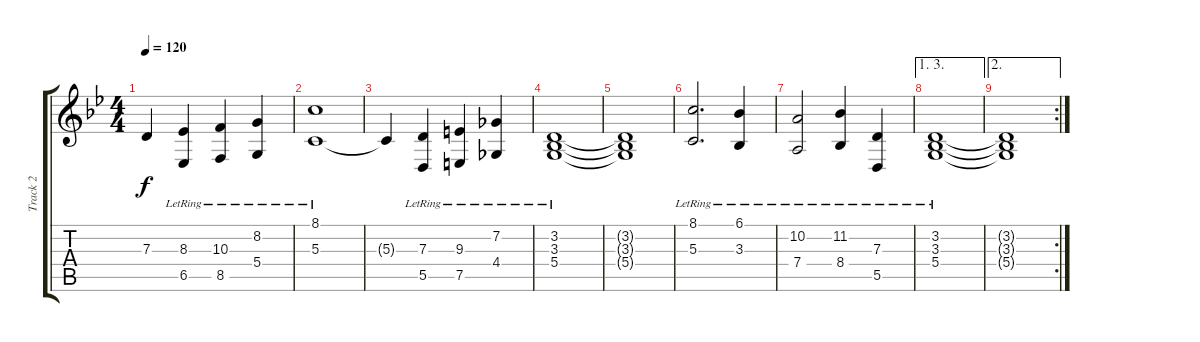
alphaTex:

\track ("Track 2" "Track 2") {instrument acousticgrandpiano}
\staff {score tabs}
\tuning (E4 B3 G3 D3 A2 E2) {hide}
\ts (4 4)
\tempo 120
\clef g2
\ks bb
7.3{t}.4{dy f} (8.3{lr} 6.5{lr}).4 (10.3{lr} 8.5{lr}).4 (8.2{lr} 5.4{lr}).4 |
(8.1{lr} 5.3{lr}).1 |
5.3{t}.4 (7.3{lr} 5.5{lr}).4 (9.3{lr} 7.5{lr}).4 (7.2{lr} 4.4{lr}).4 |
(3.2{lr} 3.3{lr} 5.4{lr}).1 |
(3.2{t} 3.3{t} 5.4{t}).1 |
(8.1{lr} 5.3{lr}).2{d} (6.1{lr} 3.3{lr}).4 |
(10.2{lr} 7.4{lr}).2 (11.2{lr} 8.4{lr}).4 (7.3{lr} 5.5{lr}).4 |
\ae (1 3)
(3.2{lr} 3.3{lr} 5.4{lr}).1 |
\ae 2
\rc 2
(3.2{t} 3.3{t} 5.4{t}).1
